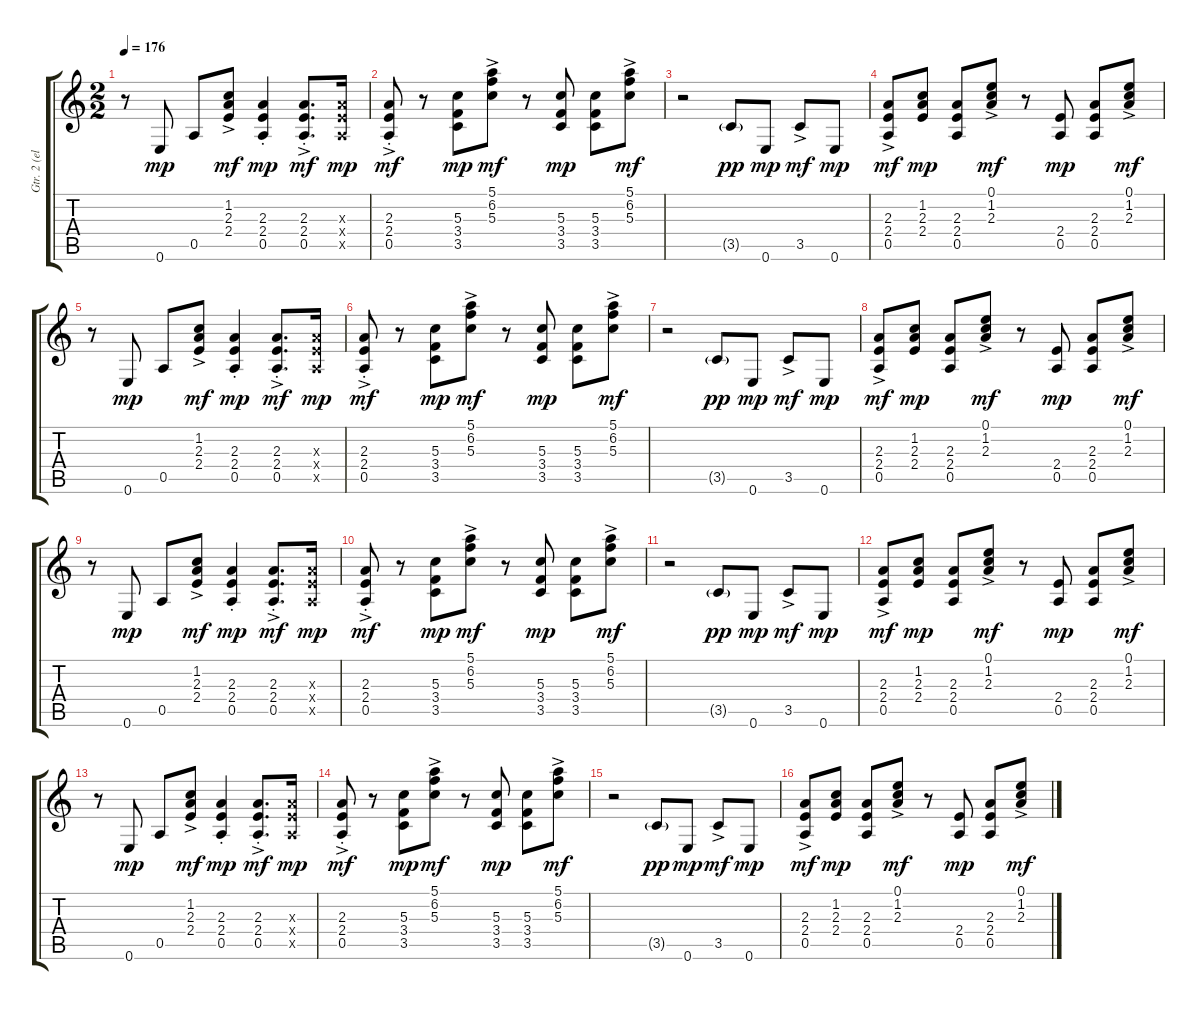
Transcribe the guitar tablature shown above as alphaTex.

\track ("Gtr. 2 (elec)" "Gtr. 2 (el") {instrument overdrivenguitar}
\staff {score tabs}
\tuning (E4 B3 G3 D3 A2 E2) {hide}
\ts (2 2)
\tempo 176
\clef g2
\ks c
r.8{dy mf} 0.6.8{dy mp} 0.5.8 (1.2{ac} 2.3{ac} 2.4{ac}).8{dy mf} (2.3{st} 2.4{st} 0.5{st}).4{dy mp} (2.3{ac st} 2.4{ac st} 0.5{ac st}).8{d dy mf} (2.3{x} 2.4{x} 0.5{x}).16{dy mp} |
(2.3{ac st} 2.4{ac st} 0.5{ac st}).8{dy mf} r.8 (5.3 3.4 3.5).8{dy mp} (5.1{ac} 6.2{ac} 5.3{ac}).8{dy mf} r.8 (5.3 3.4 3.5).8{dy mp} (5.3 3.4 3.5).8 (5.1{ac} 6.2{ac} 5.3{ac}).8{dy mf} |
r.2 3.5{g}.8{dy pp} 0.6.8{dy mp} 3.5{ac}.8{dy mf} 0.6.8{dy mp} |
(2.3 2.4{ac} 0.5{ac}).8{dy mf} (1.2 2.3 2.4).8{dy mp} (2.3 2.4 0.5).8 (0.1{ac} 1.2{ac} 2.3{ac}).8{dy mf} r.8 (2.4 0.5).8{dy mp} (2.3 2.4 0.5).8 (0.1{ac} 1.2{ac} 2.3{ac}).8{dy mf} |
r.8 0.6.8{dy mp} 0.5.8 (1.2{ac} 2.3{ac} 2.4{ac}).8{dy mf} (2.3{st} 2.4{st} 0.5{st}).4{dy mp} (2.3{ac st} 2.4{ac st} 0.5{ac st}).8{d dy mf} (2.3{x} 2.4{x} 0.5{x}).16{dy mp} |
(2.3{ac st} 2.4{ac st} 0.5{ac st}).8{dy mf} r.8 (5.3 3.4 3.5).8{dy mp} (5.1{ac} 6.2{ac} 5.3{ac}).8{dy mf} r.8 (5.3 3.4 3.5).8{dy mp} (5.3 3.4 3.5).8 (5.1{ac} 6.2{ac} 5.3{ac}).8{dy mf} |
r.2 3.5{g}.8{dy pp} 0.6.8{dy mp} 3.5{ac}.8{dy mf} 0.6.8{dy mp} |
(2.3 2.4{ac} 0.5{ac}).8{dy mf} (1.2 2.3 2.4).8{dy mp} (2.3 2.4 0.5).8 (0.1{ac} 1.2{ac} 2.3{ac}).8{dy mf} r.8 (2.4 0.5).8{dy mp} (2.3 2.4 0.5).8 (0.1{ac} 1.2{ac} 2.3{ac}).8{dy mf} |
r.8 0.6.8{dy mp} 0.5.8 (1.2{ac} 2.3{ac} 2.4{ac}).8{dy mf} (2.3{st} 2.4{st} 0.5{st}).4{dy mp} (2.3{ac st} 2.4{ac st} 0.5{ac st}).8{d dy mf} (2.3{x} 2.4{x} 0.5{x}).16{dy mp} |
(2.3{ac st} 2.4{ac st} 0.5{ac st}).8{dy mf} r.8 (5.3 3.4 3.5).8{dy mp} (5.1{ac} 6.2{ac} 5.3{ac}).8{dy mf} r.8 (5.3 3.4 3.5).8{dy mp} (5.3 3.4 3.5).8 (5.1{ac} 6.2{ac} 5.3{ac}).8{dy mf} |
r.2 3.5{g}.8{dy pp} 0.6.8{dy mp} 3.5{ac}.8{dy mf} 0.6.8{dy mp} |
(2.3 2.4{ac} 0.5{ac}).8{dy mf} (1.2 2.3 2.4).8{dy mp} (2.3 2.4 0.5).8 (0.1{ac} 1.2{ac} 2.3{ac}).8{dy mf} r.8 (2.4 0.5).8{dy mp} (2.3 2.4 0.5).8 (0.1{ac} 1.2{ac} 2.3{ac}).8{dy mf} |
r.8 0.6.8{dy mp} 0.5.8 (1.2{ac} 2.3{ac} 2.4{ac}).8{dy mf} (2.3{st} 2.4{st} 0.5{st}).4{dy mp} (2.3{ac st} 2.4{ac st} 0.5{ac st}).8{d dy mf} (2.3{x} 2.4{x} 0.5{x}).16{dy mp} |
(2.3{ac st} 2.4{ac st} 0.5{ac st}).8{dy mf} r.8 (5.3 3.4 3.5).8{dy mp} (5.1{ac} 6.2{ac} 5.3{ac}).8{dy mf} r.8 (5.3 3.4 3.5).8{dy mp} (5.3 3.4 3.5).8 (5.1{ac} 6.2{ac} 5.3{ac}).8{dy mf} |
r.2 3.5{g}.8{dy pp} 0.6.8{dy mp} 3.5{ac}.8{dy mf} 0.6.8{dy mp} |
(2.3 2.4{ac} 0.5{ac}).8{dy mf} (1.2 2.3 2.4).8{dy mp} (2.3 2.4 0.5).8 (0.1{ac} 1.2{ac} 2.3{ac}).8{dy mf} r.8 (2.4 0.5).8{dy mp} (2.3 2.4 0.5).8 (0.1{ac} 1.2{ac} 2.3{ac}).8{dy mf}
